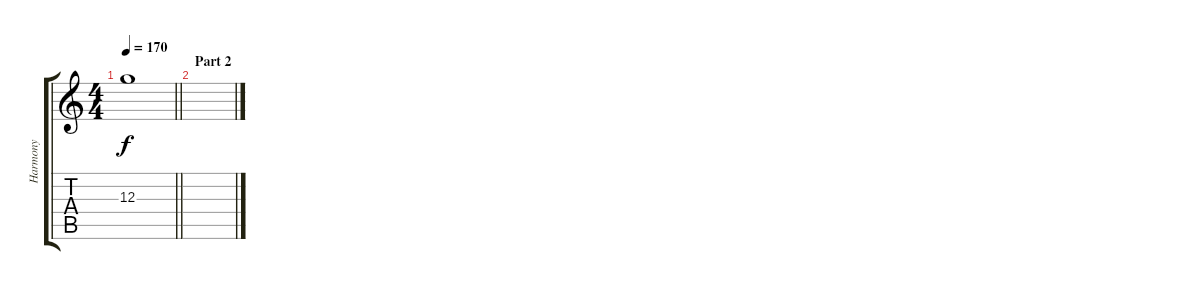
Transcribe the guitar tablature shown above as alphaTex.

\track ("Harmony" "Harmony") {instrument distortionguitar}
\staff {score tabs}
\tuning (E4 B3 G3 D3 A2 E2) {hide}
\ts (4 4)
\tempo 170
\clef g2
\barLineRight lightlight
\ks c
12.3{t}.1{dy f} |
\section ("" "Part 2")
